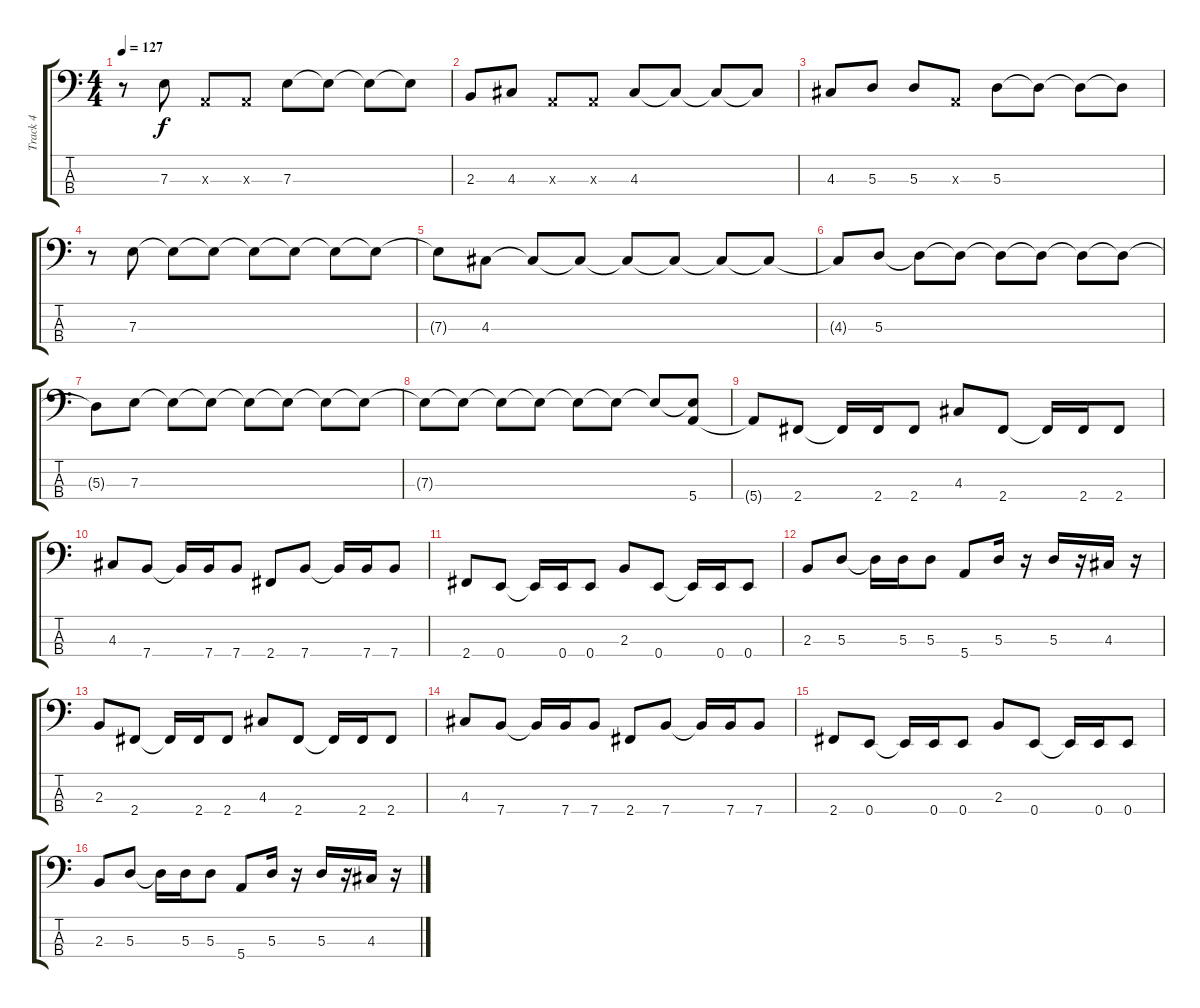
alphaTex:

\track ("Track 4" "Track 4") {instrument electricbassfinger}
\staff {score tabs}
\tuning (G2 D2 A1 E1) {hide}
\ts (4 4)
\tempo 127
\clef f4
\ks c
r.8{dy f} 7.3.8 0.3{x}.8 0.3{x}.8 7.3.8 7.3{t}.8 7.3{t}.8 7.3{t}.8 |
2.3.8 4.3.8 0.3{x}.8 0.3{x}.8 4.3.8 4.3{t}.8 4.3{t}.8 4.3{t}.8 |
4.3.8 5.3.8 5.3.8 0.3{x}.8 5.3.8 5.3{t}.8 5.3{t}.8 5.3{t}.8 |
r.8 7.3.8 7.3{t}.8 7.3{t}.8 7.3{t}.8 7.3{t}.8 7.3{t}.8 7.3{t}.8 |
7.3{t}.8 4.3.8 4.3{t}.8 4.3{t}.8 4.3{t}.8 4.3{t}.8 4.3{t}.8 4.3{t}.8 |
4.3{t}.8 5.3.8 5.3{t}.8 5.3{t}.8 5.3{t}.8 5.3{t}.8 5.3{t}.8 5.3{t}.8 |
5.3{t}.8 7.3.8 7.3{t}.8 7.3{t}.8 7.3{t}.8 7.3{t}.8 7.3{t}.8 7.3{t}.8 |
7.3{t}.8 7.3{t}.8 7.3{t}.8 7.3{t}.8 7.3{t}.8 7.3{t}.8 7.3{t}.8 (7.3{t} 5.4).8 |
5.4{t}.8 2.4.8 2.4{t}.16 2.4.16 2.4.8 4.3.8 2.4.8 2.4{t}.16 2.4.16 2.4.8 |
4.3.8 7.4.8 7.4{t}.16 7.4.16 7.4.8 2.4.8 7.4.8 7.4{t}.16 7.4.16 7.4.8 |
2.4.8 0.4.8 0.4{t}.16 0.4.16 0.4.8 2.3.8 0.4.8 0.4{t}.16 0.4.16 0.4.8 |
2.3.8 5.3.8 5.3{t}.16 5.3.16 5.3.8 5.4.8 5.3.16 r.16 5.3.16 r.16 4.3.16 r.16 |
2.3.8 2.4.8 2.4{t}.16 2.4.16 2.4.8 4.3.8 2.4.8 2.4{t}.16 2.4.16 2.4.8 |
4.3.8 7.4.8 7.4{t}.16 7.4.16 7.4.8 2.4.8 7.4.8 7.4{t}.16 7.4.16 7.4.8 |
2.4.8 0.4.8 0.4{t}.16 0.4.16 0.4.8 2.3.8 0.4.8 0.4{t}.16 0.4.16 0.4.8 |
2.3.8 5.3.8 5.3{t}.16 5.3.16 5.3.8 5.4.8 5.3.16 r.16 5.3.16 r.16 4.3.16 r.16
